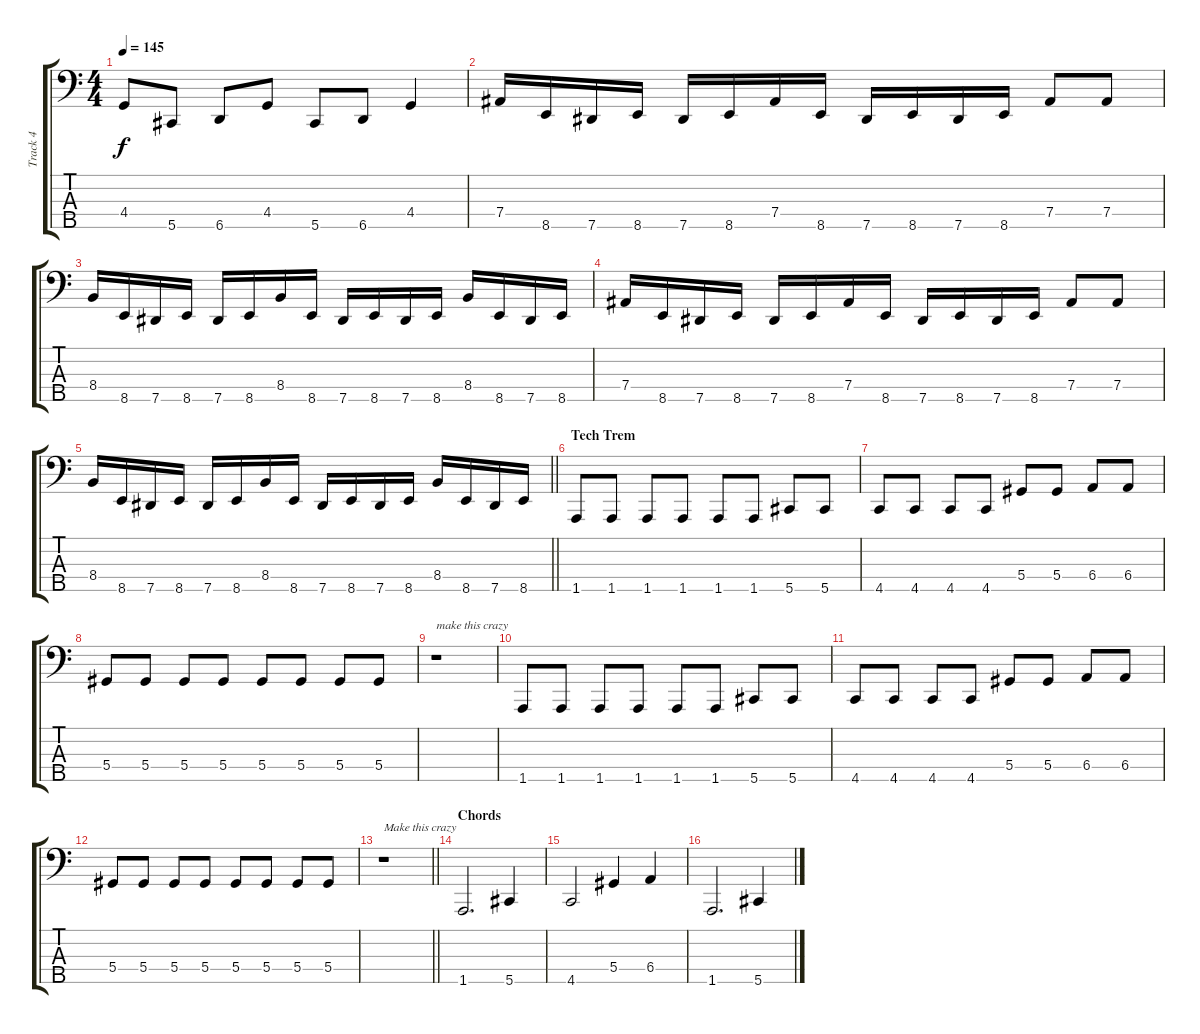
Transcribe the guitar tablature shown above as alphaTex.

\track ("Track 4" "Track 4") {instrument electricbasspick}
\staff {score tabs}
\tuning (Gb2 Db2 Ab1 Eb1 Ab0) {hide}
\ts (4 4)
\tempo 145
\clef f4
\ks c
4.4.8{dy f} 5.5.8 6.5.8 4.4.8 5.5.8 6.5.8 4.4.4 |
7.4.16 8.5.16 7.5.16 8.5.16 7.5.16 8.5.16 7.4.16 8.5.16 7.5.16 8.5.16 7.5.16 8.5.16 7.4.8 7.4.8 |
8.4.16 8.5.16 7.5.16 8.5.16 7.5.16 8.5.16 8.4.16 8.5.16 7.5.16 8.5.16 7.5.16 8.5.16 8.4.16 8.5.16 7.5.16 8.5.16 |
7.4.16 8.5.16 7.5.16 8.5.16 7.5.16 8.5.16 7.4.16 8.5.16 7.5.16 8.5.16 7.5.16 8.5.16 7.4.8 7.4.8 |
\barLineRight lightlight
8.4.16 8.5.16 7.5.16 8.5.16 7.5.16 8.5.16 8.4.16 8.5.16 7.5.16 8.5.16 7.5.16 8.5.16 8.4.16 8.5.16 7.5.16 8.5.16 |
\section ("" "Tech Trem")
1.5.8 1.5.8 1.5.8 1.5.8 1.5.8 1.5.8 5.5.8 5.5.8 |
4.5.8 4.5.8 4.5.8 4.5.8 5.4.8 5.4.8 6.4.8 6.4.8 |
5.4.8 5.4.8 5.4.8 5.4.8 5.4.8 5.4.8 5.4.8 5.4.8 |
r.1{txt "make this crazy"} |
1.5.8 1.5.8 1.5.8 1.5.8 1.5.8 1.5.8 5.5.8 5.5.8 |
4.5.8 4.5.8 4.5.8 4.5.8 5.4.8 5.4.8 6.4.8 6.4.8 |
5.4.8 5.4.8 5.4.8 5.4.8 5.4.8 5.4.8 5.4.8 5.4.8 |
\barLineRight lightlight
r.1{txt "Make this crazy"} |
\section ("" "Chords")
1.5.2{d} 5.5.4 |
4.5.2 5.4.4 6.4.4 |
1.5.2{d} 5.5.4
